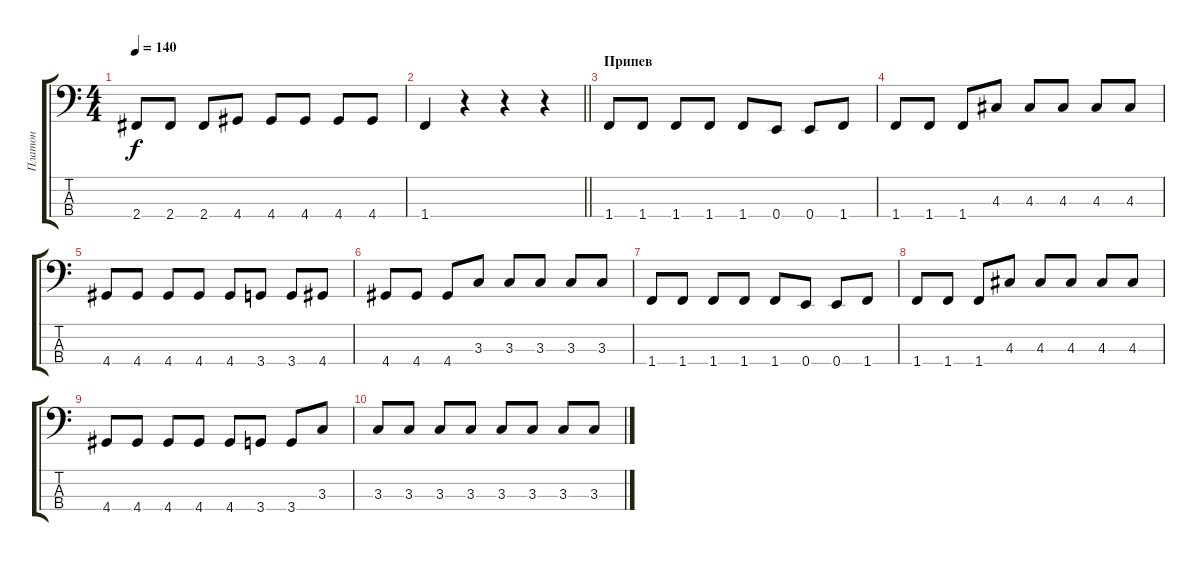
\track ("Платон" "Платон") {instrument electricbassfinger}
\staff {score tabs}
\tuning (G2 D2 A1 E1) {hide}
\ts (4 4)
\tempo 140
\clef f4
\ks c
2.4.8{dy f} 2.4.8 2.4.8 4.4.8 4.4.8 4.4.8 4.4.8 4.4.8 |
\barLineRight lightlight
1.4.4 r.4 r.4 r.4 |
\section ("" "Припев")
1.4.8 1.4.8 1.4.8 1.4.8 1.4.8 0.4.8 0.4.8 1.4.8 |
1.4.8 1.4.8 1.4.8 4.3.8 4.3.8 4.3.8 4.3.8 4.3.8 |
4.4.8 4.4.8 4.4.8 4.4.8 4.4.8 3.4.8 3.4.8 4.4.8 |
4.4.8 4.4.8 4.4.8 3.3.8 3.3.8 3.3.8 3.3.8 3.3.8 |
1.4.8 1.4.8 1.4.8 1.4.8 1.4.8 0.4.8 0.4.8 1.4.8 |
1.4.8 1.4.8 1.4.8 4.3.8 4.3.8 4.3.8 4.3.8 4.3.8 |
4.4.8 4.4.8 4.4.8 4.4.8 4.4.8 3.4.8 3.4.8 3.3.8 |
3.3.8 3.3.8 3.3.8 3.3.8 3.3.8 3.3.8 3.3.8 3.3.8
